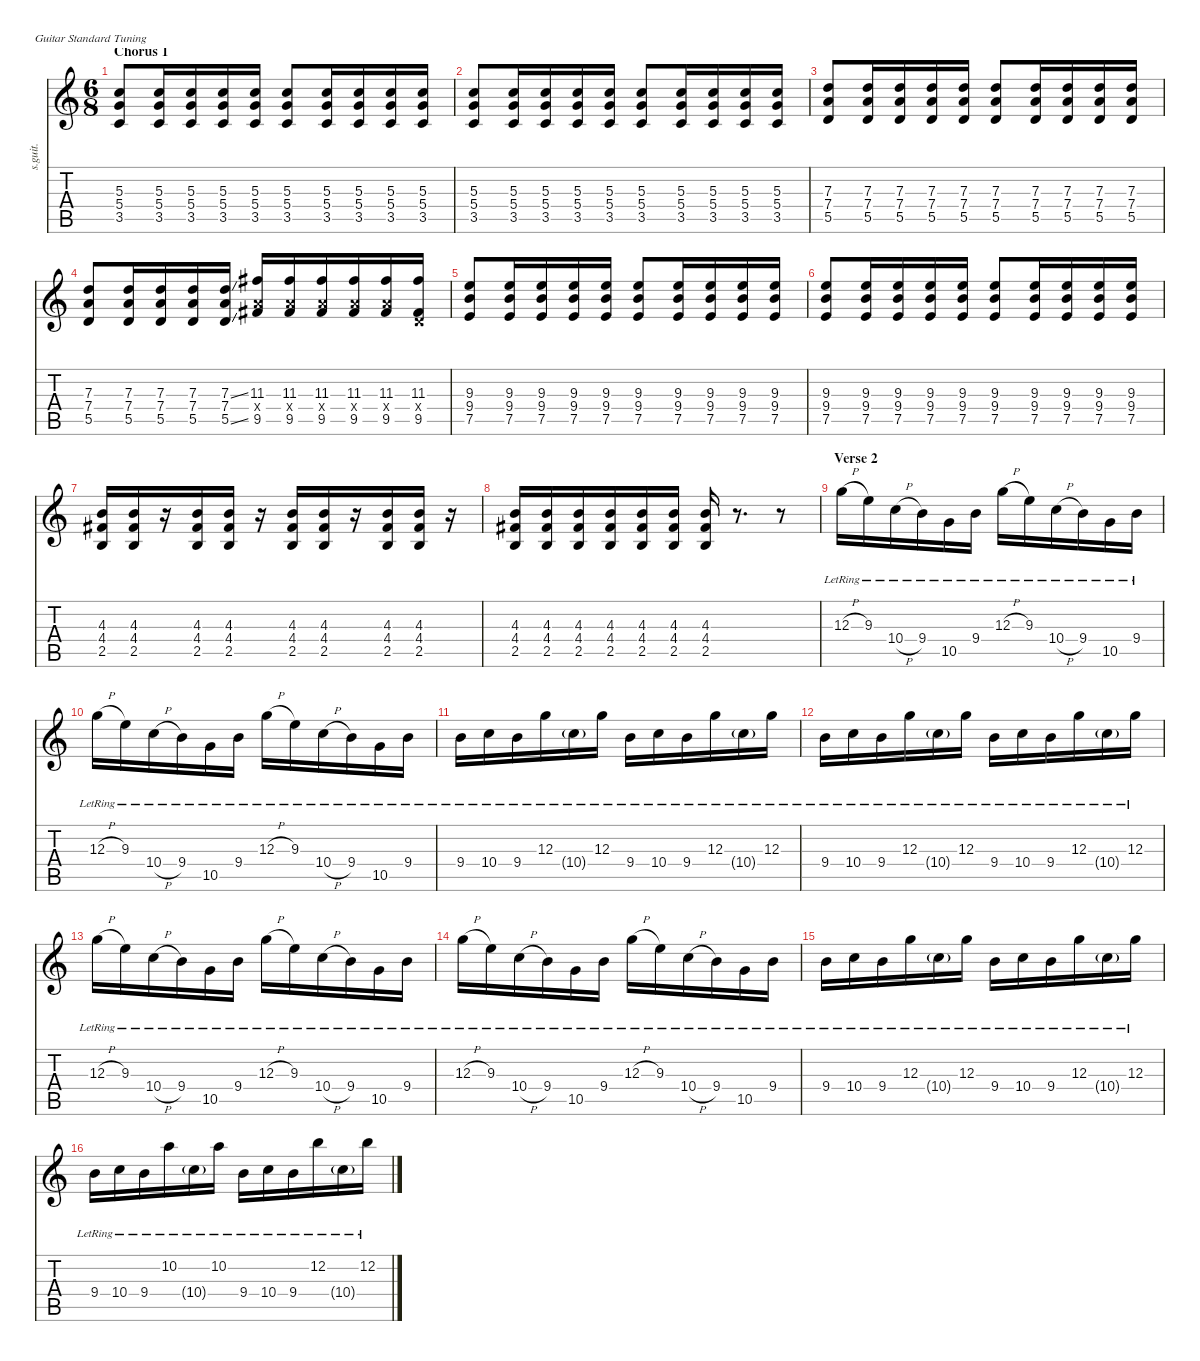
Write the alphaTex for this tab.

\defaultSystemsLayout 4
\hideDynamics
\bracketExtendMode nobrackets
\track ("Tomo (Guitar 1) - Overdrive" "s.guit.") {instrument overdrivenguitar}
\staff {score tabs}
\tuning (E4 B3 G3 D3 A2 E2)
\ts (6 8)
\section ("" "Chorus 1")
\tempo (94 hide)
\clef g2
\ks c
(5.3 5.4 3.5).8{lyrics (0 "") lyrics (1 "") lyrics (2 "") lyrics (3 "") lyrics (4 "") dy f} (5.3 5.4 3.5).16{lyrics (0 "") lyrics (1 "") lyrics (2 "") lyrics (3 "") lyrics (4 "")} (5.3 5.4 3.5).16{lyrics (0 "") lyrics (1 "") lyrics (2 "") lyrics (3 "") lyrics (4 "")} (5.3 5.4 3.5).16{lyrics (0 "") lyrics (1 "") lyrics (2 "") lyrics (3 "") lyrics (4 "")} (5.3 5.4 3.5).16{lyrics (0 "") lyrics (1 "") lyrics (2 "") lyrics (3 "") lyrics (4 "")} (5.3 5.4 3.5).8{lyrics (0 "") lyrics (1 "") lyrics (2 "") lyrics (3 "") lyrics (4 "")} (5.3 5.4 3.5).16{lyrics (0 "") lyrics (1 "") lyrics (2 "") lyrics (3 "") lyrics (4 "")} (5.3 5.4 3.5).16{lyrics (0 "") lyrics (1 "") lyrics (2 "") lyrics (3 "") lyrics (4 "")} (5.3 5.4 3.5).16{lyrics (0 "") lyrics (1 "") lyrics (2 "") lyrics (3 "") lyrics (4 "")} (5.3 5.4 3.5).16{lyrics (0 "") lyrics (1 "") lyrics (2 "") lyrics (3 "") lyrics (4 "")} |
(5.3 5.4 3.5).8{lyrics (0 "") lyrics (1 "") lyrics (2 "") lyrics (3 "") lyrics (4 "")} (5.3 5.4 3.5).16{lyrics (0 "") lyrics (1 "") lyrics (2 "") lyrics (3 "") lyrics (4 "")} (5.3 5.4 3.5).16{lyrics (0 "") lyrics (1 "") lyrics (2 "") lyrics (3 "") lyrics (4 "")} (5.3 5.4 3.5).16{lyrics (0 "") lyrics (1 "") lyrics (2 "") lyrics (3 "") lyrics (4 "")} (5.3 5.4 3.5).16{lyrics (0 "") lyrics (1 "") lyrics (2 "") lyrics (3 "") lyrics (4 "")} (5.3 5.4 3.5).8{lyrics (0 "") lyrics (1 "") lyrics (2 "") lyrics (3 "") lyrics (4 "")} (5.3 5.4 3.5).16{lyrics (0 "") lyrics (1 "") lyrics (2 "") lyrics (3 "") lyrics (4 "")} (5.3 5.4 3.5).16{lyrics (0 "") lyrics (1 "") lyrics (2 "") lyrics (3 "") lyrics (4 "")} (5.3 5.4 3.5).16{lyrics (0 "") lyrics (1 "") lyrics (2 "") lyrics (3 "") lyrics (4 "")} (5.3 5.4 3.5).16{lyrics (0 "") lyrics (1 "") lyrics (2 "") lyrics (3 "") lyrics (4 "")} |
(7.3 7.4 5.5).8{lyrics (0 "") lyrics (1 "") lyrics (2 "") lyrics (3 "") lyrics (4 "")} (7.3 7.4 5.5).16{lyrics (0 "") lyrics (1 "") lyrics (2 "") lyrics (3 "") lyrics (4 "")} (7.3 7.4 5.5).16{lyrics (0 "") lyrics (1 "") lyrics (2 "") lyrics (3 "") lyrics (4 "")} (7.3 7.4 5.5).16{lyrics (0 "") lyrics (1 "") lyrics (2 "") lyrics (3 "") lyrics (4 "")} (7.3 7.4 5.5).16{lyrics (0 "") lyrics (1 "") lyrics (2 "") lyrics (3 "") lyrics (4 "")} (7.3 7.4 5.5).8{lyrics (0 "") lyrics (1 "") lyrics (2 "") lyrics (3 "") lyrics (4 "")} (7.3 7.4 5.5).16{lyrics (0 "") lyrics (1 "") lyrics (2 "") lyrics (3 "") lyrics (4 "")} (7.3 7.4 5.5).16{lyrics (0 "") lyrics (1 "") lyrics (2 "") lyrics (3 "") lyrics (4 "")} (7.3 7.4 5.5).16{lyrics (0 "") lyrics (1 "") lyrics (2 "") lyrics (3 "") lyrics (4 "")} (7.3 7.4 5.5).16{lyrics (0 "") lyrics (1 "") lyrics (2 "") lyrics (3 "") lyrics (4 "")} |
(7.3 7.4 5.5).8{lyrics (0 "") lyrics (1 "") lyrics (2 "") lyrics (3 "") lyrics (4 "")} (7.3 7.4 5.5).16{lyrics (0 "") lyrics (1 "") lyrics (2 "") lyrics (3 "") lyrics (4 "")} (7.3 7.4 5.5).16{lyrics (0 "") lyrics (1 "") lyrics (2 "") lyrics (3 "") lyrics (4 "")} (7.3 7.4 5.5).16{lyrics (0 "") lyrics (1 "") lyrics (2 "") lyrics (3 "") lyrics (4 "")} (7.3{ss} 7.4 5.5{ss}).16{lyrics (0 "") lyrics (1 "") lyrics (2 "") lyrics (3 "") lyrics (4 "")} (11.3{acc #} 7.4{x} 9.5{acc #}).16{lyrics (0 "") lyrics (1 "") lyrics (2 "") lyrics (3 "") lyrics (4 "")} (11.3{acc #} 7.4{x} 9.5{acc #}).16{lyrics (0 "") lyrics (1 "") lyrics (2 "") lyrics (3 "") lyrics (4 "")} (11.3{acc #} 7.4{x} 9.5{acc #}).16{lyrics (0 "") lyrics (1 "") lyrics (2 "") lyrics (3 "") lyrics (4 "")} (11.3{acc #} 7.4{x} 9.5{acc #}).16{lyrics (0 "") lyrics (1 "") lyrics (2 "") lyrics (3 "") lyrics (4 "")} (11.3{acc #} 7.4{x} 9.5{acc #}).16{lyrics (0 "") lyrics (1 "") lyrics (2 "") lyrics (3 "") lyrics (4 "")} (11.3{acc #} 0.4{x} 9.5{acc #}).16{lyrics (0 "") lyrics (1 "") lyrics (2 "") lyrics (3 "") lyrics (4 "")} |
(9.3 9.4 7.5).8{lyrics (0 "") lyrics (1 "") lyrics (2 "") lyrics (3 "") lyrics (4 "")} (9.3 9.4 7.5).16{lyrics (0 "") lyrics (1 "") lyrics (2 "") lyrics (3 "") lyrics (4 "")} (9.3 9.4 7.5).16{lyrics (0 "") lyrics (1 "") lyrics (2 "") lyrics (3 "") lyrics (4 "")} (9.3 9.4 7.5).16{lyrics (0 "") lyrics (1 "") lyrics (2 "") lyrics (3 "") lyrics (4 "")} (9.3 9.4 7.5).16{lyrics (0 "") lyrics (1 "") lyrics (2 "") lyrics (3 "") lyrics (4 "")} (9.3 9.4 7.5).8{lyrics (0 "") lyrics (1 "") lyrics (2 "") lyrics (3 "") lyrics (4 "")} (9.3 9.4 7.5).16{lyrics (0 "") lyrics (1 "") lyrics (2 "") lyrics (3 "") lyrics (4 "")} (9.3 9.4 7.5).16{lyrics (0 "") lyrics (1 "") lyrics (2 "") lyrics (3 "") lyrics (4 "")} (9.3 9.4 7.5).16{lyrics (0 "") lyrics (1 "") lyrics (2 "") lyrics (3 "") lyrics (4 "")} (9.3 9.4 7.5).16{lyrics (0 "") lyrics (1 "") lyrics (2 "") lyrics (3 "") lyrics (4 "")} |
(9.3 9.4 7.5).8{lyrics (0 "") lyrics (1 "") lyrics (2 "") lyrics (3 "") lyrics (4 "")} (9.3 9.4 7.5).16{lyrics (0 "") lyrics (1 "") lyrics (2 "") lyrics (3 "") lyrics (4 "")} (9.3 9.4 7.5).16{lyrics (0 "") lyrics (1 "") lyrics (2 "") lyrics (3 "") lyrics (4 "")} (9.3 9.4 7.5).16{lyrics (0 "") lyrics (1 "") lyrics (2 "") lyrics (3 "") lyrics (4 "")} (9.3 9.4 7.5).16{lyrics (0 "") lyrics (1 "") lyrics (2 "") lyrics (3 "") lyrics (4 "")} (9.3 9.4 7.5).8{lyrics (0 "") lyrics (1 "") lyrics (2 "") lyrics (3 "") lyrics (4 "")} (9.3 9.4 7.5).16{lyrics (0 "") lyrics (1 "") lyrics (2 "") lyrics (3 "") lyrics (4 "")} (9.3 9.4 7.5).16{lyrics (0 "") lyrics (1 "") lyrics (2 "") lyrics (3 "") lyrics (4 "")} (9.3 9.4 7.5).16{lyrics (0 "") lyrics (1 "") lyrics (2 "") lyrics (3 "") lyrics (4 "")} (9.3 9.4 7.5).16{lyrics (0 "") lyrics (1 "") lyrics (2 "") lyrics (3 "") lyrics (4 "")} |
(4.3 4.4{acc #} 2.5).16{lyrics (0 "") lyrics (1 "") lyrics (2 "") lyrics (3 "") lyrics (4 "")} (4.3 4.4{acc #} 2.5).16{lyrics (0 "") lyrics (1 "") lyrics (2 "") lyrics (3 "") lyrics (4 "")} r.16 (4.3 4.4{acc #} 2.5).16{lyrics (0 "") lyrics (1 "") lyrics (2 "") lyrics (3 "") lyrics (4 "")} (4.3 4.4{acc #} 2.5).16{lyrics (0 "") lyrics (1 "") lyrics (2 "") lyrics (3 "") lyrics (4 "")} r.16 (4.3 4.4{acc #} 2.5).16{lyrics (0 "") lyrics (1 "") lyrics (2 "") lyrics (3 "") lyrics (4 "")} (4.3 4.4{acc #} 2.5).16{lyrics (0 "") lyrics (1 "") lyrics (2 "") lyrics (3 "") lyrics (4 "")} r.16 (4.3 4.4{acc #} 2.5).16{lyrics (0 "") lyrics (1 "") lyrics (2 "") lyrics (3 "") lyrics (4 "")} (4.3 4.4{acc #} 2.5).16{lyrics (0 "") lyrics (1 "") lyrics (2 "") lyrics (3 "") lyrics (4 "")} r.16 |
(4.3 4.4{acc #} 2.5).16{lyrics (0 "") lyrics (1 "") lyrics (2 "") lyrics (3 "") lyrics (4 "")} (4.3 4.4{acc #} 2.5).16{lyrics (0 "") lyrics (1 "") lyrics (2 "") lyrics (3 "") lyrics (4 "")} (4.3 4.4{acc #} 2.5).16{lyrics (0 "") lyrics (1 "") lyrics (2 "") lyrics (3 "") lyrics (4 "")} (4.3 4.4{acc #} 2.5).16{lyrics (0 "") lyrics (1 "") lyrics (2 "") lyrics (3 "") lyrics (4 "")} (4.3 4.4{acc #} 2.5).16{lyrics (0 "") lyrics (1 "") lyrics (2 "") lyrics (3 "") lyrics (4 "")} (4.3 4.4{acc #} 2.5).16{lyrics (0 "") lyrics (1 "") lyrics (2 "") lyrics (3 "") lyrics (4 "")} (4.3 4.4{acc #} 2.5).16{lyrics (0 "") lyrics (1 "") lyrics (2 "") lyrics (3 "") lyrics (4 "")} r.8{d} r.8 |
\section ("" "Verse 2")
12.3{h lr}.16{lyrics (0 "") lyrics (1 "") lyrics (2 "") lyrics (3 "") lyrics (4 "")} 9.3{lr}.16{lyrics (0 "") lyrics (1 "") lyrics (2 "") lyrics (3 "") lyrics (4 "")} 10.4{h lr}.16{lyrics (0 "") lyrics (1 "") lyrics (2 "") lyrics (3 "") lyrics (4 "")} 9.4{lr}.16{lyrics (0 "") lyrics (1 "") lyrics (2 "") lyrics (3 "") lyrics (4 "")} 10.5{lr}.16{lyrics (0 "") lyrics (1 "") lyrics (2 "") lyrics (3 "") lyrics (4 "")} 9.4{lr}.16{lyrics (0 "") lyrics (1 "") lyrics (2 "") lyrics (3 "") lyrics (4 "")} 12.3{h lr}.16{lyrics (0 "") lyrics (1 "") lyrics (2 "") lyrics (3 "") lyrics (4 "")} 9.3{lr}.16{lyrics (0 "") lyrics (1 "") lyrics (2 "") lyrics (3 "") lyrics (4 "")} 10.4{h lr}.16{lyrics (0 "") lyrics (1 "") lyrics (2 "") lyrics (3 "") lyrics (4 "")} 9.4{lr}.16{lyrics (0 "") lyrics (1 "") lyrics (2 "") lyrics (3 "") lyrics (4 "")} 10.5{lr}.16{lyrics (0 "") lyrics (1 "") lyrics (2 "") lyrics (3 "") lyrics (4 "")} 9.4{lr}.16{lyrics (0 "") lyrics (1 "") lyrics (2 "") lyrics (3 "") lyrics (4 "")} |
12.3{h lr}.16{lyrics (0 "") lyrics (1 "") lyrics (2 "") lyrics (3 "") lyrics (4 "")} 9.3{lr}.16{lyrics (0 "") lyrics (1 "") lyrics (2 "") lyrics (3 "") lyrics (4 "")} 10.4{h lr}.16{lyrics (0 "") lyrics (1 "") lyrics (2 "") lyrics (3 "") lyrics (4 "")} 9.4{lr}.16{lyrics (0 "") lyrics (1 "") lyrics (2 "") lyrics (3 "") lyrics (4 "")} 10.5{lr}.16{lyrics (0 "") lyrics (1 "") lyrics (2 "") lyrics (3 "") lyrics (4 "")} 9.4{lr}.16{lyrics (0 "") lyrics (1 "") lyrics (2 "") lyrics (3 "") lyrics (4 "")} 12.3{h lr}.16{lyrics (0 "") lyrics (1 "") lyrics (2 "") lyrics (3 "") lyrics (4 "")} 9.3{lr}.16{lyrics (0 "") lyrics (1 "") lyrics (2 "") lyrics (3 "") lyrics (4 "")} 10.4{h lr}.16{lyrics (0 "") lyrics (1 "") lyrics (2 "") lyrics (3 "") lyrics (4 "")} 9.4{lr}.16{lyrics (0 "") lyrics (1 "") lyrics (2 "") lyrics (3 "") lyrics (4 "")} 10.5{lr}.16{lyrics (0 "") lyrics (1 "") lyrics (2 "") lyrics (3 "") lyrics (4 "")} 9.4{lr}.16{lyrics (0 "") lyrics (1 "") lyrics (2 "") lyrics (3 "") lyrics (4 "")} |
9.4{lr}.16{lyrics (0 "") lyrics (1 "") lyrics (2 "") lyrics (3 "") lyrics (4 "")} 10.4{lr}.16{lyrics (0 "") lyrics (1 "") lyrics (2 "") lyrics (3 "") lyrics (4 "")} 9.4{lr}.16{lyrics (0 "") lyrics (1 "") lyrics (2 "") lyrics (3 "") lyrics (4 "")} 12.3{lr}.16{lyrics (0 "") lyrics (1 "") lyrics (2 "") lyrics (3 "") lyrics (4 "")} 10.4{g lr}.16{lyrics (0 "") lyrics (1 "") lyrics (2 "") lyrics (3 "") lyrics (4 "") dy mp} 12.3{lr}.16{lyrics (0 "") lyrics (1 "") lyrics (2 "") lyrics (3 "") lyrics (4 "") dy f} 9.4{lr}.16{lyrics (0 "") lyrics (1 "") lyrics (2 "") lyrics (3 "") lyrics (4 "")} 10.4{lr}.16{lyrics (0 "") lyrics (1 "") lyrics (2 "") lyrics (3 "") lyrics (4 "")} 9.4{lr}.16{lyrics (0 "") lyrics (1 "") lyrics (2 "") lyrics (3 "") lyrics (4 "")} 12.3{lr}.16{lyrics (0 "") lyrics (1 "") lyrics (2 "") lyrics (3 "") lyrics (4 "")} 10.4{g lr}.16{lyrics (0 "") lyrics (1 "") lyrics (2 "") lyrics (3 "") lyrics (4 "") dy mp} 12.3{lr}.16{lyrics (0 "") lyrics (1 "") lyrics (2 "") lyrics (3 "") lyrics (4 "") dy f} |
9.4{lr}.16{lyrics (0 "") lyrics (1 "") lyrics (2 "") lyrics (3 "") lyrics (4 "")} 10.4{lr}.16{lyrics (0 "") lyrics (1 "") lyrics (2 "") lyrics (3 "") lyrics (4 "")} 9.4{lr}.16{lyrics (0 "") lyrics (1 "") lyrics (2 "") lyrics (3 "") lyrics (4 "")} 12.3{lr}.16{lyrics (0 "") lyrics (1 "") lyrics (2 "") lyrics (3 "") lyrics (4 "")} 10.4{g lr}.16{lyrics (0 "") lyrics (1 "") lyrics (2 "") lyrics (3 "") lyrics (4 "") dy mp} 12.3{lr}.16{lyrics (0 "") lyrics (1 "") lyrics (2 "") lyrics (3 "") lyrics (4 "") dy f} 9.4{lr}.16{lyrics (0 "") lyrics (1 "") lyrics (2 "") lyrics (3 "") lyrics (4 "")} 10.4{lr}.16{lyrics (0 "") lyrics (1 "") lyrics (2 "") lyrics (3 "") lyrics (4 "")} 9.4{lr}.16{lyrics (0 "") lyrics (1 "") lyrics (2 "") lyrics (3 "") lyrics (4 "")} 12.3{lr}.16{lyrics (0 "") lyrics (1 "") lyrics (2 "") lyrics (3 "") lyrics (4 "")} 10.4{g lr}.16{lyrics (0 "") lyrics (1 "") lyrics (2 "") lyrics (3 "") lyrics (4 "") dy mp} 12.3{lr}.16{lyrics (0 "") lyrics (1 "") lyrics (2 "") lyrics (3 "") lyrics (4 "") dy f} |
12.3{h lr}.16{lyrics (0 "") lyrics (1 "") lyrics (2 "") lyrics (3 "") lyrics (4 "")} 9.3{lr}.16{lyrics (0 "") lyrics (1 "") lyrics (2 "") lyrics (3 "") lyrics (4 "")} 10.4{h lr}.16{lyrics (0 "") lyrics (1 "") lyrics (2 "") lyrics (3 "") lyrics (4 "")} 9.4{lr}.16{lyrics (0 "") lyrics (1 "") lyrics (2 "") lyrics (3 "") lyrics (4 "")} 10.5{lr}.16{lyrics (0 "") lyrics (1 "") lyrics (2 "") lyrics (3 "") lyrics (4 "")} 9.4{lr}.16{lyrics (0 "") lyrics (1 "") lyrics (2 "") lyrics (3 "") lyrics (4 "")} 12.3{h lr}.16{lyrics (0 "") lyrics (1 "") lyrics (2 "") lyrics (3 "") lyrics (4 "")} 9.3{lr}.16{lyrics (0 "") lyrics (1 "") lyrics (2 "") lyrics (3 "") lyrics (4 "")} 10.4{h lr}.16{lyrics (0 "") lyrics (1 "") lyrics (2 "") lyrics (3 "") lyrics (4 "")} 9.4{lr}.16{lyrics (0 "") lyrics (1 "") lyrics (2 "") lyrics (3 "") lyrics (4 "")} 10.5{lr}.16{lyrics (0 "") lyrics (1 "") lyrics (2 "") lyrics (3 "") lyrics (4 "")} 9.4{lr}.16{lyrics (0 "") lyrics (1 "") lyrics (2 "") lyrics (3 "") lyrics (4 "")} |
12.3{h lr}.16{lyrics (0 "") lyrics (1 "") lyrics (2 "") lyrics (3 "") lyrics (4 "")} 9.3{lr}.16{lyrics (0 "") lyrics (1 "") lyrics (2 "") lyrics (3 "") lyrics (4 "")} 10.4{h lr}.16{lyrics (0 "") lyrics (1 "") lyrics (2 "") lyrics (3 "") lyrics (4 "")} 9.4{lr}.16{lyrics (0 "") lyrics (1 "") lyrics (2 "") lyrics (3 "") lyrics (4 "")} 10.5{lr}.16{lyrics (0 "") lyrics (1 "") lyrics (2 "") lyrics (3 "") lyrics (4 "")} 9.4{lr}.16{lyrics (0 "") lyrics (1 "") lyrics (2 "") lyrics (3 "") lyrics (4 "")} 12.3{h lr}.16{lyrics (0 "") lyrics (1 "") lyrics (2 "") lyrics (3 "") lyrics (4 "")} 9.3{lr}.16{lyrics (0 "") lyrics (1 "") lyrics (2 "") lyrics (3 "") lyrics (4 "")} 10.4{h lr}.16{lyrics (0 "") lyrics (1 "") lyrics (2 "") lyrics (3 "") lyrics (4 "")} 9.4{lr}.16{lyrics (0 "") lyrics (1 "") lyrics (2 "") lyrics (3 "") lyrics (4 "")} 10.5{lr}.16{lyrics (0 "") lyrics (1 "") lyrics (2 "") lyrics (3 "") lyrics (4 "")} 9.4{lr}.16{lyrics (0 "") lyrics (1 "") lyrics (2 "") lyrics (3 "") lyrics (4 "")} |
9.4{lr}.16{lyrics (0 "") lyrics (1 "") lyrics (2 "") lyrics (3 "") lyrics (4 "")} 10.4{lr}.16{lyrics (0 "") lyrics (1 "") lyrics (2 "") lyrics (3 "") lyrics (4 "")} 9.4{lr}.16{lyrics (0 "") lyrics (1 "") lyrics (2 "") lyrics (3 "") lyrics (4 "")} 12.3{lr}.16{lyrics (0 "") lyrics (1 "") lyrics (2 "") lyrics (3 "") lyrics (4 "")} 10.4{g lr}.16{lyrics (0 "") lyrics (1 "") lyrics (2 "") lyrics (3 "") lyrics (4 "") dy mp} 12.3{lr}.16{lyrics (0 "") lyrics (1 "") lyrics (2 "") lyrics (3 "") lyrics (4 "") dy f} 9.4{lr}.16{lyrics (0 "") lyrics (1 "") lyrics (2 "") lyrics (3 "") lyrics (4 "")} 10.4{lr}.16{lyrics (0 "") lyrics (1 "") lyrics (2 "") lyrics (3 "") lyrics (4 "")} 9.4{lr}.16{lyrics (0 "") lyrics (1 "") lyrics (2 "") lyrics (3 "") lyrics (4 "")} 12.3{lr}.16{lyrics (0 "") lyrics (1 "") lyrics (2 "") lyrics (3 "") lyrics (4 "")} 10.4{g lr}.16{lyrics (0 "") lyrics (1 "") lyrics (2 "") lyrics (3 "") lyrics (4 "") dy mp} 12.3{lr}.16{lyrics (0 "") lyrics (1 "") lyrics (2 "") lyrics (3 "") lyrics (4 "") dy f} |
9.4{lr}.16{lyrics (0 "") lyrics (1 "") lyrics (2 "") lyrics (3 "") lyrics (4 "")} 10.4{lr}.16{lyrics (0 "") lyrics (1 "") lyrics (2 "") lyrics (3 "") lyrics (4 "")} 9.4{lr}.16{lyrics (0 "") lyrics (1 "") lyrics (2 "") lyrics (3 "") lyrics (4 "")} 10.2{lr}.16{lyrics (0 "") lyrics (1 "") lyrics (2 "") lyrics (3 "") lyrics (4 "")} 10.4{g lr}.16{lyrics (0 "") lyrics (1 "") lyrics (2 "") lyrics (3 "") lyrics (4 "") dy mp} 10.2{lr}.16{lyrics (0 "") lyrics (1 "") lyrics (2 "") lyrics (3 "") lyrics (4 "") dy f} 9.4{lr}.16{lyrics (0 "") lyrics (1 "") lyrics (2 "") lyrics (3 "") lyrics (4 "")} 10.4{lr}.16{lyrics (0 "") lyrics (1 "") lyrics (2 "") lyrics (3 "") lyrics (4 "")} 9.4{lr}.16{lyrics (0 "") lyrics (1 "") lyrics (2 "") lyrics (3 "") lyrics (4 "")} 12.2{lr}.16{lyrics (0 "") lyrics (1 "") lyrics (2 "") lyrics (3 "") lyrics (4 "")} 10.4{g lr}.16{lyrics (0 "") lyrics (1 "") lyrics (2 "") lyrics (3 "") lyrics (4 "") dy mp} 12.2{lr}.16{lyrics (0 "") lyrics (1 "") lyrics (2 "") lyrics (3 "") lyrics (4 "") dy f}
